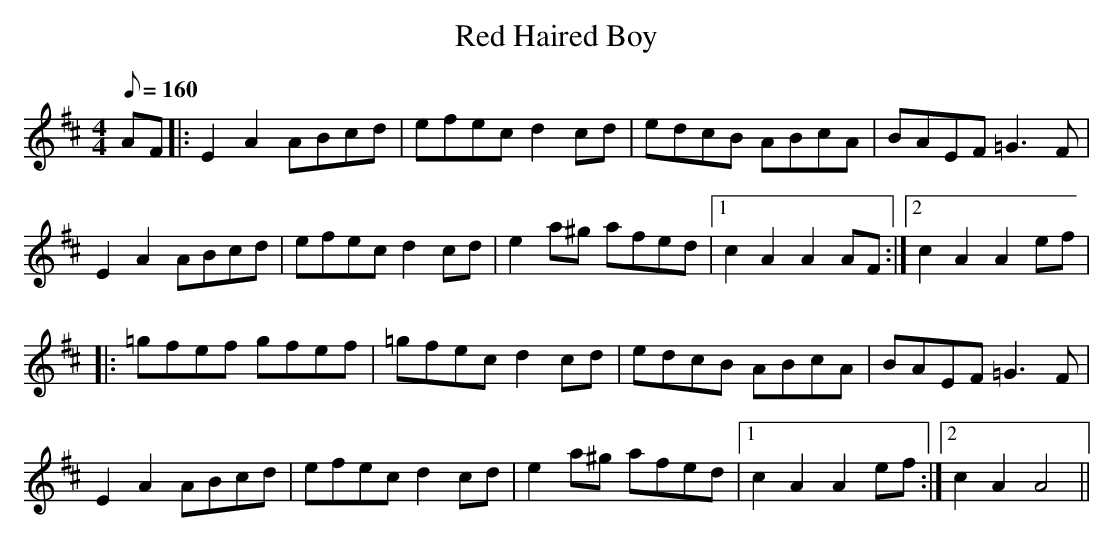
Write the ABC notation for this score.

X:1
T:Red Haired Boy
M:4/4
Q:160
K:Amix
AF |: E2 A2 ABcd | efec d2 cd | edcB ABcA | BAEF =G3 F |
E2 A2 ABcd | efec d2 cd | e2 a^g afed |1 c2 A2 A2 AF :|2 c2 A2 A2 ef |
|: =gfef gfef | =gfec d2 cd | edcB ABcA | BAEF =G3 F |
E2 A2 ABcd | efec d2 cd | e2 a^g afed |1 c2 A2 A2 ef :|2 c2 A2 A4 ||
